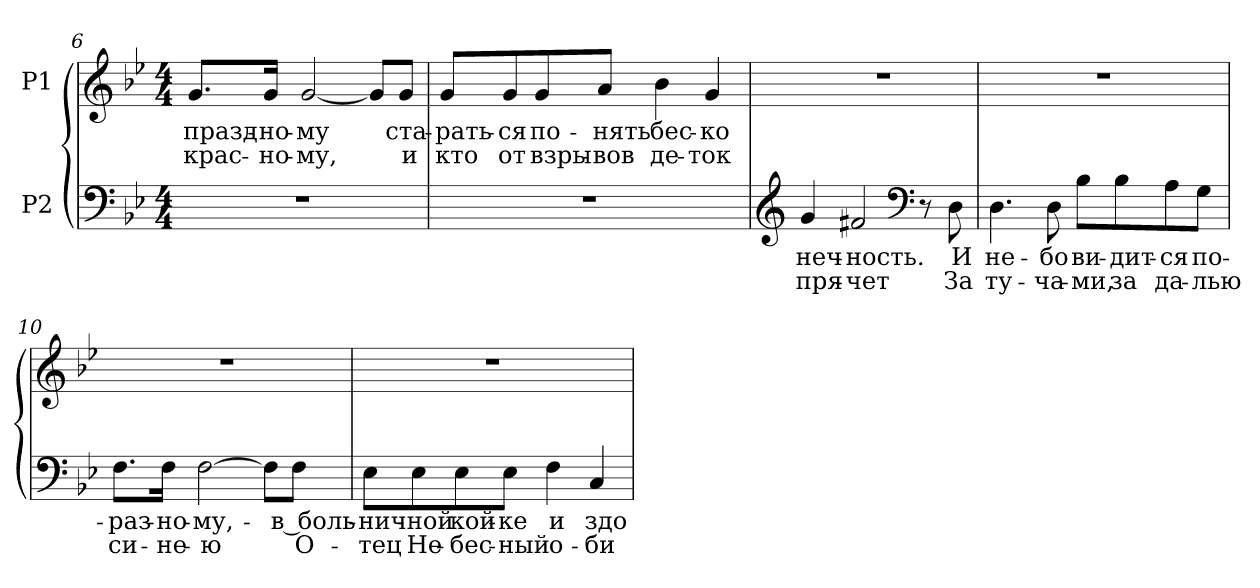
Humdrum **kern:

**kern	**text	**text	**kern	**text	**text
*part2	*part2	*part2	*part1	*part1	*part1
*staff2	*staff2	*staff2	*staff1	*staff1	*staff1
*I"P2	*	*	*I"P1	*	*
*clefF4	*	*	*clefG2	*	*
*k[b-e-]	*	*	*k[b-e-]	*	*
*g:	*	*	*g:	*	*
*M4/4	*	*	*M4/4	*	*
=6	=6	=6	=6	=6	=6
!	!	!	!	!LO:LY:b:color=#000000	!LO:LY:b:color=#000000
1r	.	.	8.gi/L	празд-	-крас-
!	!	!	!	!LO:LY:b:color=#000000	!LO:LY:b:color=#000000
.	.	.	16gi/Jk	-но-	-но-
!	!	!	!	!LO:LY:b:color=#000000	!LO:LY:b:color=#000000
.	.	.	[<2gi/	-му	-му,
.	.	.	8gi/L]	.	.
!	!	!	!	!LO:LY:b:color=#000000	!LO:LY:b:color=#000000
.	.	.	8gi/J	ста-	и
=7	=7	=7	=7	=7	=7
!	!	!	!	!LO:LY:b:color=#000000	!LO:LY:b:color=#000000
1r	.	.	8gi/L	-рать-	кто
!	!	!	!	!LO:LY:b:color=#000000	!LO:LY:b:color=#000000
.	.	.	8gi/	-ся	от
!	!	!	!	!LO:LY:b:color=#000000	!LO:LY:b:color=#000000
.	.	.	8gi/	по-	взры-
!	!	!	!	!LO:LY:b:color=#000000	!LO:LY:b:color=#000000
.	.	.	8ai/J	-нять	-вов
!	!	!	!	!LO:LY:b:color=#000000	!LO:LY:b:color=#000000
.	.	.	4b-i\	бес-	де-
!	!	!	!	!LO:LY:b:color=#000000	!LO:LY:b:color=#000000
.	.	.	4gi/	-ко-	-ток
!!LO:LB:g=z
=8	=8	=8	=8	=8	=8
*clefG2	*	*	*	*	*
!	!LO:LY:b:color=#000000	!LO:LY:b:color=#000000	!	!	!
4gi/	неч-	пря-	1r	.	.
!	!LO:LY:b:color=#000000	!LO:LY:b:color=#000000	!	!	!
2f#Xi/	-ность.	-чет	.	.	.
*clefF4	*	*	*	*	*
8r	.	.	.	.	.
!	!LO:LY:b:color=#000000	!LO:LY:b:color=#000000	!	!	!
8Di\	И	За	.	.	.
=9	=9	=9	=9	=9	=9
!	!LO:LY:b:color=#000000	!LO:LY:b:color=#000000	!	!	!
4.Di\	не-	ту-	1r	.	.
!	!LO:LY:b:color=#000000	!LO:LY:b:color=#000000	!	!	!
8Di\	-бо	-ча-	.	.	.
!	!LO:LY:b:color=#000000	!LO:LY:b:color=#000000	!	!	!
8B-i\L	ви-	-ми,	.	.	.
!	!LO:LY:b:color=#000000	!LO:LY:b:color=#000000	!	!	!
8B-i\	-дит-	за	.	.	.
!	!LO:LY:b:color=#000000	!LO:LY:b:color=#000000	!	!	!
8Ai\	-ся	да-	.	.	.
!	!LO:LY:b:color=#000000	!LO:LY:b:color=#000000	!	!	!
8Gi\J	по-	-лью	.	.	.
=10	=10	=10	=10	=10	=10
!	!LO:LY:b:color=#000000	!LO:LY:b:color=#000000	!	!	!
8.Fi\L	-раз-	си-	1r	.	.
!	!LO:LY:b:color=#000000	!LO:LY:b:color=#000000	!	!	!
16Fi\Jk	-но-	-не-	.	.	.
!	!LO:LY:b:color=#000000	!LO:LY:b:color=#000000	!	!	!
[>2Fi\	-му,-	-ю	.	.	.
8Fi\L]	.	.	.	.	.
!	!LO:LY:b:color=#000000	!LO:LY:b:color=#000000	!	!	!
8Fi\J	-в боль-	О-	.	.	.
!!LO:LB:g=z
=11	=11	=11	=11	=11	=11
!	!LO:LY:b:color=#000000	!LO:LY:b:color=#000000	!	!	!
8E-i\L	-нич-	-тец	1r	.	.
!	!LO:LY:b:color=#000000	!LO:LY:b:color=#000000	!	!	!
8E-i\	-ной	Не-	.	.	.
!	!LO:LY:b:color=#000000	!LO:LY:b:color=#000000	!	!	!
8E-i\	кой-	-бес-	.	.	.
!	!LO:LY:b:color=#000000	!LO:LY:b:color=#000000	!	!	!
8E-i\J	-ке	-ный	.	.	.
!	!LO:LY:b:color=#000000	!LO:LY:b:color=#000000	!	!	!
4Fi\	и	о-	.	.	.
!	!LO:LY:b:color=#000000	!LO:LY:b:color=#000000	!	!	!
4Ci/	здо-	-би-	.	.	.
=	=	=	=	=	=
*-	*-	*-	*-	*-	*-
